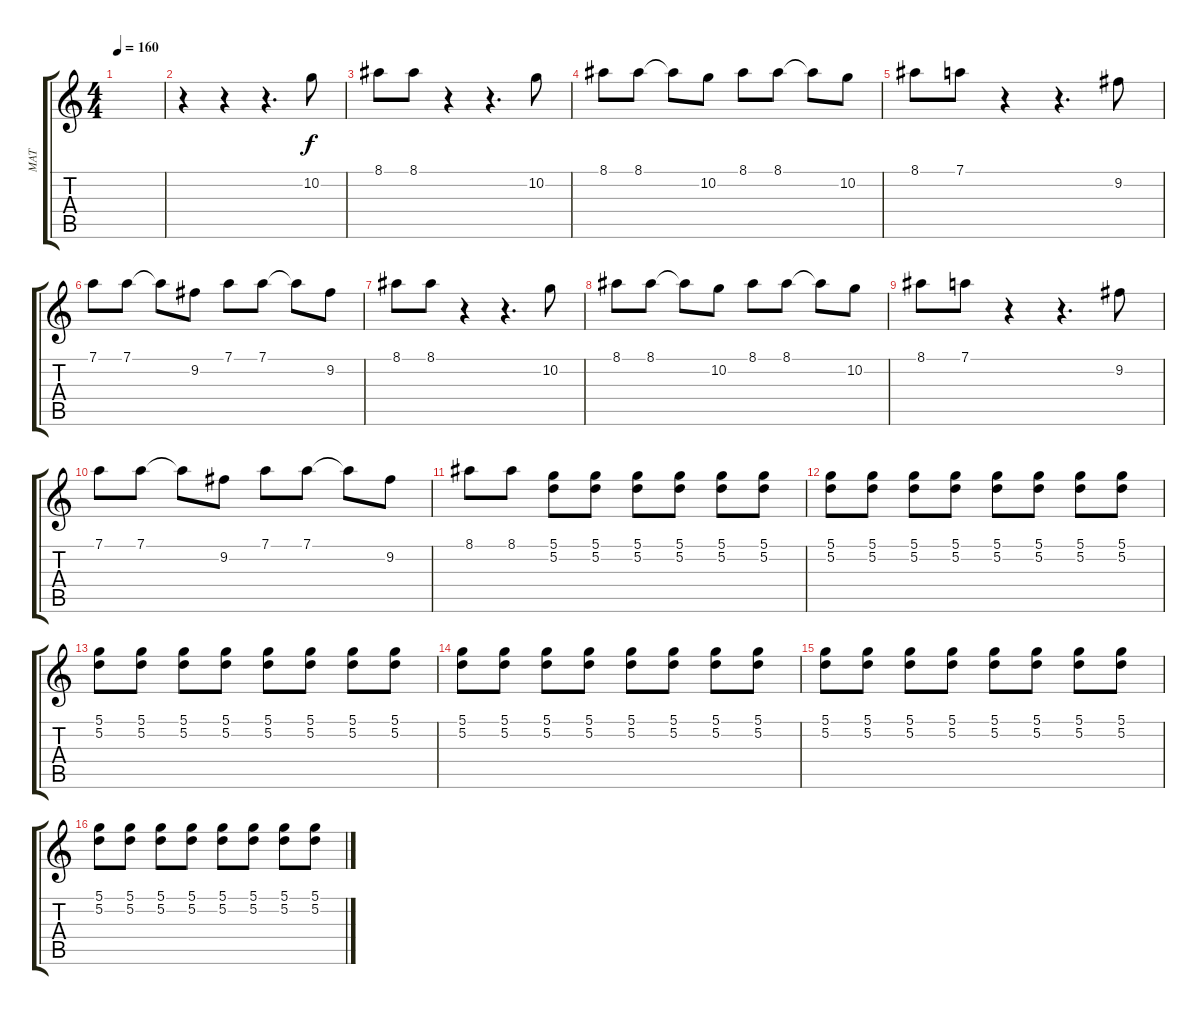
\track ("MAT " "MAT ") {instrument distortionguitar}
\staff {score tabs}
\tuning (D4 A3 F3 C3 G2 D2) {hide}
\ts (4 4)
\tempo 160
\clef g2
\ks c
|
r.4 r.4 r.4{d} 10.2.8 |
8.1.8 8.1.8 r.4 r.4{d} 10.2.8 |
8.1.8 8.1.8 8.1{t}.8 10.2.8 8.1.8 8.1.8 8.1{t}.8 10.2.8 |
8.1.8 7.1.8 r.4 r.4{d} 9.2.8 |
7.1.8 7.1.8 7.1{t}.8 9.2.8 7.1.8 7.1.8 7.1{t}.8 9.2.8 |
8.1.8 8.1.8 r.4 r.4{d} 10.2.8 |
8.1.8 8.1.8 8.1{t}.8 10.2.8 8.1.8 8.1.8 8.1{t}.8 10.2.8 |
8.1.8 7.1.8 r.4 r.4{d} 9.2.8 |
7.1.8 7.1.8 7.1{t}.8 9.2.8 7.1.8 7.1.8 7.1{t}.8 9.2.8 |
8.1.8 8.1.8 (5.1 5.2).8 (5.1 5.2).8 (5.1 5.2).8 (5.1 5.2).8 (5.1 5.2).8 (5.1 5.2).8 |
(5.1 5.2).8 (5.1 5.2).8 (5.1 5.2).8 (5.1 5.2).8 (5.1 5.2).8 (5.1 5.2).8 (5.1 5.2).8 (5.1 5.2).8 |
(5.1 5.2).8 (5.1 5.2).8 (5.1 5.2).8 (5.1 5.2).8 (5.1 5.2).8 (5.1 5.2).8 (5.1 5.2).8 (5.1 5.2).8 |
(5.1 5.2).8 (5.1 5.2).8 (5.1 5.2).8 (5.1 5.2).8 (5.1 5.2).8 (5.1 5.2).8 (5.1 5.2).8 (5.1 5.2).8 |
(5.1 5.2).8 (5.1 5.2).8 (5.1 5.2).8 (5.1 5.2).8 (5.1 5.2).8 (5.1 5.2).8 (5.1 5.2).8 (5.1 5.2).8 |
(5.1 5.2).8 (5.1 5.2).8 (5.1 5.2).8 (5.1 5.2).8 (5.1 5.2).8 (5.1 5.2).8 (5.1 5.2).8 (5.1 5.2).8
